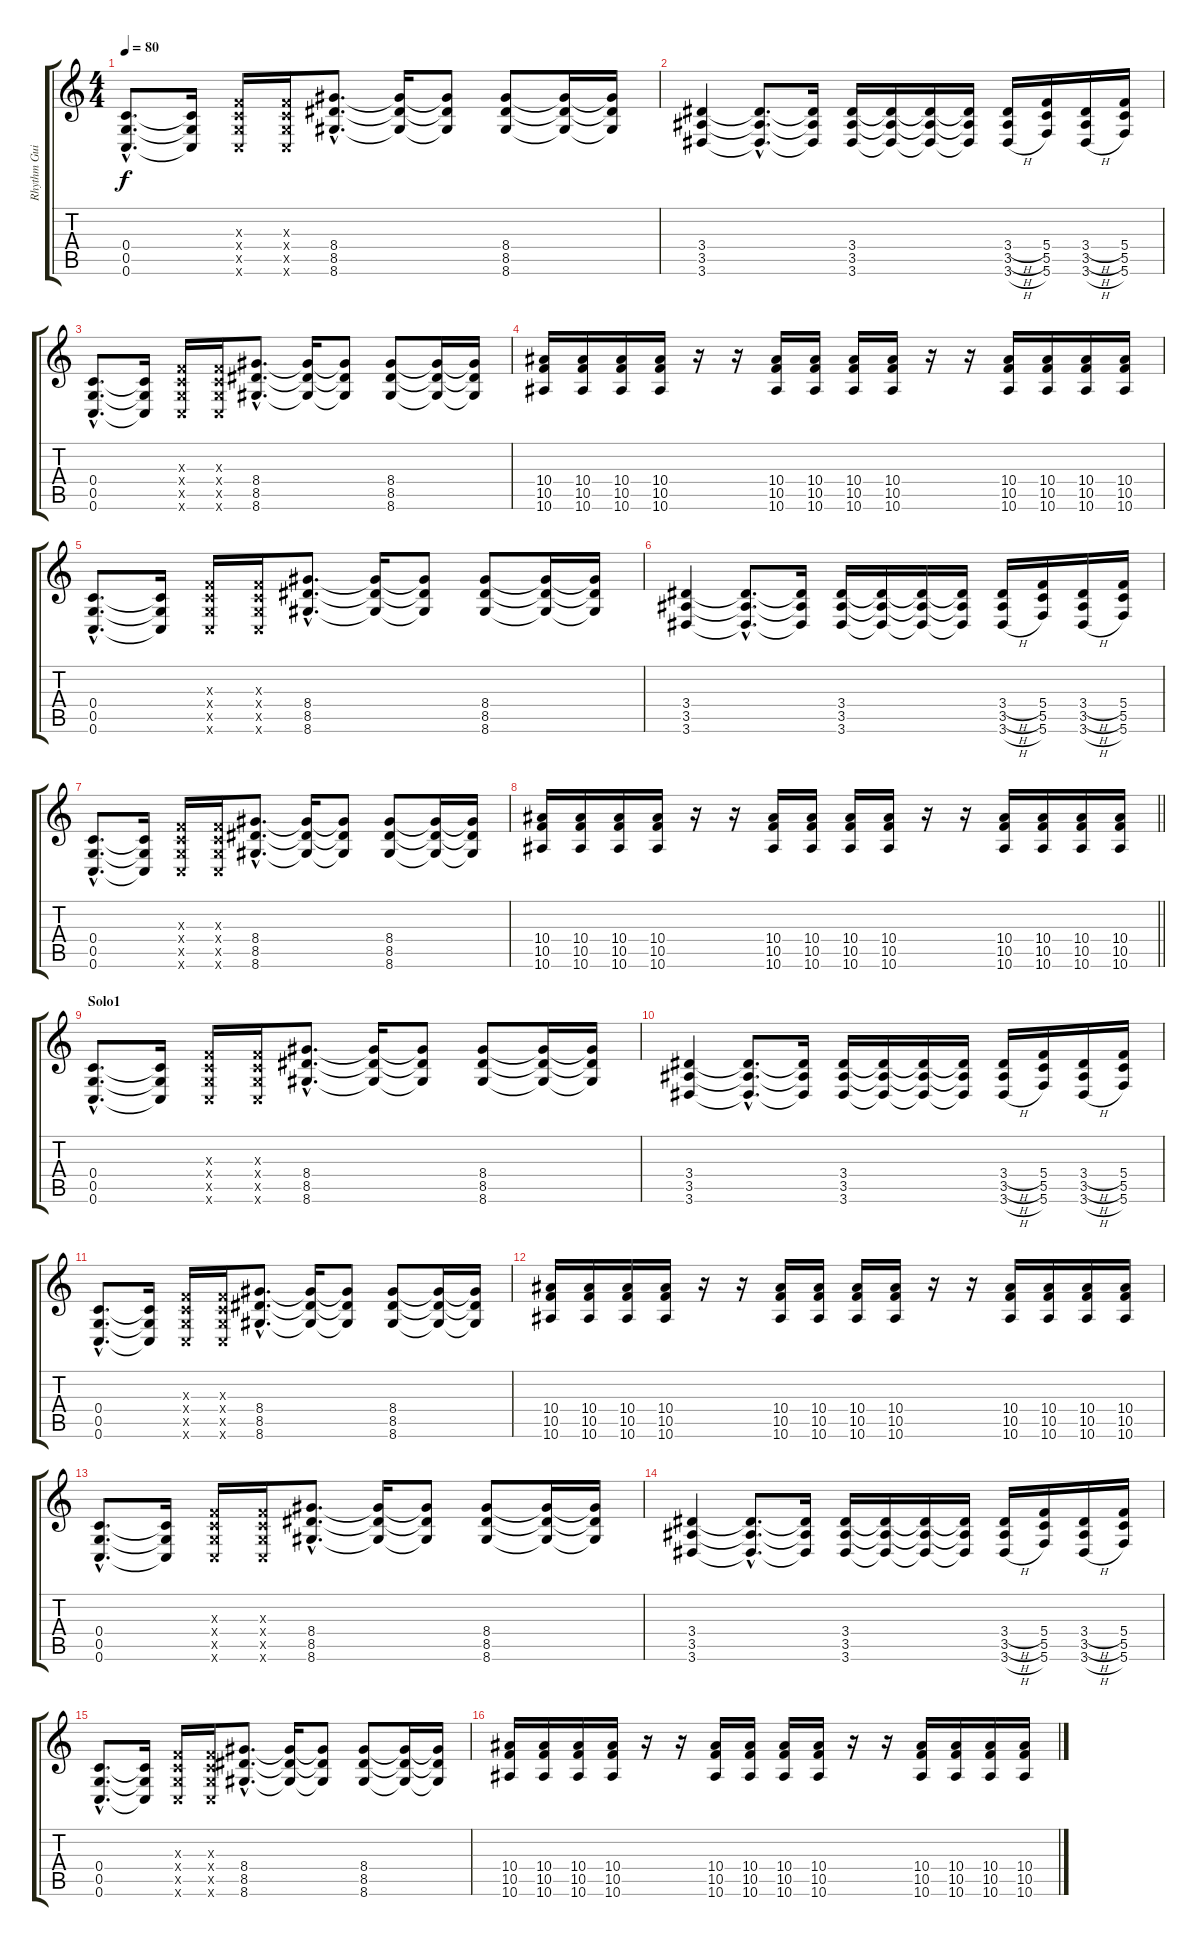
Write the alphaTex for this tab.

\track ("Rhythm Guitar" "Rhythm Gui") {instrument overdrivenguitar}
\staff {score tabs}
\tuning (D4 A3 F3 C3 G2 C2) {hide}
\ts (4 4)
\tempo 80
\clef g2
\ks c
(0.4{hac} 0.5{hac} 0.6{hac}).8{d dy f} (0.4{t} 0.5{t} 0.6{t}).16 (0.3{x} 0.4{x} 0.5{x} 0.6{x}).16 (0.3{x} 0.4{x} 0.5{x} 0.6{x}).16 (8.4{hac} 8.5{hac} 8.6{hac}).8{d} (8.4{t} 8.5{t} 8.6{t}).16 (8.4{t} 8.5{t} 8.6{t}).8 (8.4 8.5 8.6).8 (8.4{t} 8.5{t} 8.6{t}).16 (8.4{t} 8.5{t} 8.6{t}).16 |
(3.4 3.5 3.6).4 (3.4{hac t} 3.5{hac t} 3.6{hac t}).8{d} (3.4{t} 3.5{t} 3.6{t}).16 (3.4 3.5 3.6).16 (3.4{t} 3.5{t} 3.6{t}).16 (3.4{t} 3.5{t} 3.6{t}).16 (3.4{t} 3.5{t} 3.6{t}).16 (3.4{h} 3.5{h} 3.6{h}).16 (5.4 5.5 5.6).16 (3.4{h} 3.5{h} 3.6{h}).16 (5.4 5.5 5.6).16 |
(0.4{hac} 0.5{hac} 0.6{hac}).8{d} (0.4{t} 0.5{t} 0.6{t}).16 (0.3{x} 0.4{x} 0.5{x} 0.6{x}).16 (0.3{x} 0.4{x} 0.5{x} 0.6{x}).16 (8.4{hac} 8.5{hac} 8.6{hac}).8{d} (8.4{t} 8.5{t} 8.6{t}).16 (8.4{t} 8.5{t} 8.6{t}).8 (8.4 8.5 8.6).8 (8.4{t} 8.5{t} 8.6{t}).16 (8.4{t} 8.5{t} 8.6{t}).16 |
(10.4 10.5 10.6).16 (10.4 10.5 10.6).16 (10.4 10.5 10.6).16 (10.4 10.5 10.6).16 r.16 r.16 (10.4 10.5 10.6).16 (10.4 10.5 10.6).16 (10.4 10.5 10.6).16 (10.4 10.5 10.6).16 r.16 r.16 (10.4 10.5 10.6).16 (10.4 10.5 10.6).16 (10.4 10.5 10.6).16 (10.4 10.5 10.6).16 |
(0.4{hac} 0.5{hac} 0.6{hac}).8{d} (0.4{t} 0.5{t} 0.6{t}).16 (0.3{x} 0.4{x} 0.5{x} 0.6{x}).16 (0.3{x} 0.4{x} 0.5{x} 0.6{x}).16 (8.4{hac} 8.5{hac} 8.6{hac}).8{d} (8.4{t} 8.5{t} 8.6{t}).16 (8.4{t} 8.5{t} 8.6{t}).8 (8.4 8.5 8.6).8 (8.4{t} 8.5{t} 8.6{t}).16 (8.4{t} 8.5{t} 8.6{t}).16 |
(3.4 3.5 3.6).4 (3.4{hac t} 3.5{hac t} 3.6{hac t}).8{d} (3.4{t} 3.5{t} 3.6{t}).16 (3.4 3.5 3.6).16 (3.4{t} 3.5{t} 3.6{t}).16 (3.4{t} 3.5{t} 3.6{t}).16 (3.4{t} 3.5{t} 3.6{t}).16 (3.4{h} 3.5{h} 3.6{h}).16 (5.4 5.5 5.6).16 (3.4{h} 3.5{h} 3.6{h}).16 (5.4 5.5 5.6).16 |
(0.4{hac} 0.5{hac} 0.6{hac}).8{d} (0.4{t} 0.5{t} 0.6{t}).16 (0.3{x} 0.4{x} 0.5{x} 0.6{x}).16 (0.3{x} 0.4{x} 0.5{x} 0.6{x}).16 (8.4{hac} 8.5{hac} 8.6{hac}).8{d} (8.4{t} 8.5{t} 8.6{t}).16 (8.4{t} 8.5{t} 8.6{t}).8 (8.4 8.5 8.6).8 (8.4{t} 8.5{t} 8.6{t}).16 (8.4{t} 8.5{t} 8.6{t}).16 |
\barLineRight lightlight
(10.4 10.5 10.6).16 (10.4 10.5 10.6).16 (10.4 10.5 10.6).16 (10.4 10.5 10.6).16 r.16 r.16 (10.4 10.5 10.6).16 (10.4 10.5 10.6).16 (10.4 10.5 10.6).16 (10.4 10.5 10.6).16 r.16 r.16 (10.4 10.5 10.6).16 (10.4 10.5 10.6).16 (10.4 10.5 10.6).16 (10.4 10.5 10.6).16 |
\section ("" "Solo1")
(0.4{hac} 0.5{hac} 0.6{hac}).8{d instrument electricguitarclean} (0.4{t} 0.5{t} 0.6{t}).16 (0.3{x} 0.4{x} 0.5{x} 0.6{x}).16 (0.3{x} 0.4{x} 0.5{x} 0.6{x}).16 (8.4{hac} 8.5{hac} 8.6{hac}).8{d} (8.4{t} 8.5{t} 8.6{t}).16 (8.4{t} 8.5{t} 8.6{t}).8 (8.4 8.5 8.6).8 (8.4{t} 8.5{t} 8.6{t}).16 (8.4{t} 8.5{t} 8.6{t}).16 |
(3.4 3.5 3.6).4 (3.4{hac t} 3.5{hac t} 3.6{hac t}).8{d} (3.4{t} 3.5{t} 3.6{t}).16 (3.4 3.5 3.6).16 (3.4{t} 3.5{t} 3.6{t}).16 (3.4{t} 3.5{t} 3.6{t}).16 (3.4{t} 3.5{t} 3.6{t}).16 (3.4{h} 3.5{h} 3.6{h}).16 (5.4 5.5 5.6).16 (3.4{h} 3.5{h} 3.6{h}).16 (5.4 5.5 5.6).16 |
(0.4{hac} 0.5{hac} 0.6{hac}).8{d} (0.4{t} 0.5{t} 0.6{t}).16 (0.3{x} 0.4{x} 0.5{x} 0.6{x}).16 (0.3{x} 0.4{x} 0.5{x} 0.6{x}).16 (8.4{hac} 8.5{hac} 8.6{hac}).8{d} (8.4{t} 8.5{t} 8.6{t}).16 (8.4{t} 8.5{t} 8.6{t}).8 (8.4 8.5 8.6).8 (8.4{t} 8.5{t} 8.6{t}).16 (8.4{t} 8.5{t} 8.6{t}).16 |
(10.4 10.5 10.6).16 (10.4 10.5 10.6).16 (10.4 10.5 10.6).16 (10.4 10.5 10.6).16 r.16 r.16 (10.4 10.5 10.6).16 (10.4 10.5 10.6).16 (10.4 10.5 10.6).16 (10.4 10.5 10.6).16 r.16 r.16 (10.4 10.5 10.6).16 (10.4 10.5 10.6).16 (10.4 10.5 10.6).16 (10.4 10.5 10.6).16 |
(0.4{hac} 0.5{hac} 0.6{hac}).8{d} (0.4{t} 0.5{t} 0.6{t}).16 (0.3{x} 0.4{x} 0.5{x} 0.6{x}).16 (0.3{x} 0.4{x} 0.5{x} 0.6{x}).16 (8.4{hac} 8.5{hac} 8.6{hac}).8{d} (8.4{t} 8.5{t} 8.6{t}).16 (8.4{t} 8.5{t} 8.6{t}).8 (8.4 8.5 8.6).8 (8.4{t} 8.5{t} 8.6{t}).16 (8.4{t} 8.5{t} 8.6{t}).16 |
(3.4 3.5 3.6).4 (3.4{hac t} 3.5{hac t} 3.6{hac t}).8{d} (3.4{t} 3.5{t} 3.6{t}).16 (3.4 3.5 3.6).16 (3.4{t} 3.5{t} 3.6{t}).16 (3.4{t} 3.5{t} 3.6{t}).16 (3.4{t} 3.5{t} 3.6{t}).16 (3.4{h} 3.5{h} 3.6{h}).16 (5.4 5.5 5.6).16 (3.4{h} 3.5{h} 3.6{h}).16 (5.4 5.5 5.6).16 |
(0.4{hac} 0.5{hac} 0.6{hac}).8{d} (0.4{t} 0.5{t} 0.6{t}).16 (0.3{x} 0.4{x} 0.5{x} 0.6{x}).16 (0.3{x} 0.4{x} 0.5{x} 0.6{x}).16 (8.4{hac} 8.5{hac} 8.6{hac}).8{d} (8.4{t} 8.5{t} 8.6{t}).16 (8.4{t} 8.5{t} 8.6{t}).8 (8.4 8.5 8.6).8 (8.4{t} 8.5{t} 8.6{t}).16 (8.4{t} 8.5{t} 8.6{t}).16 |
(10.4 10.5 10.6).16 (10.4 10.5 10.6).16 (10.4 10.5 10.6).16 (10.4 10.5 10.6).16 r.16 r.16 (10.4 10.5 10.6).16 (10.4 10.5 10.6).16 (10.4 10.5 10.6).16 (10.4 10.5 10.6).16 r.16 r.16 (10.4 10.5 10.6).16 (10.4 10.5 10.6).16 (10.4 10.5 10.6).16 (10.4 10.5 10.6).16
